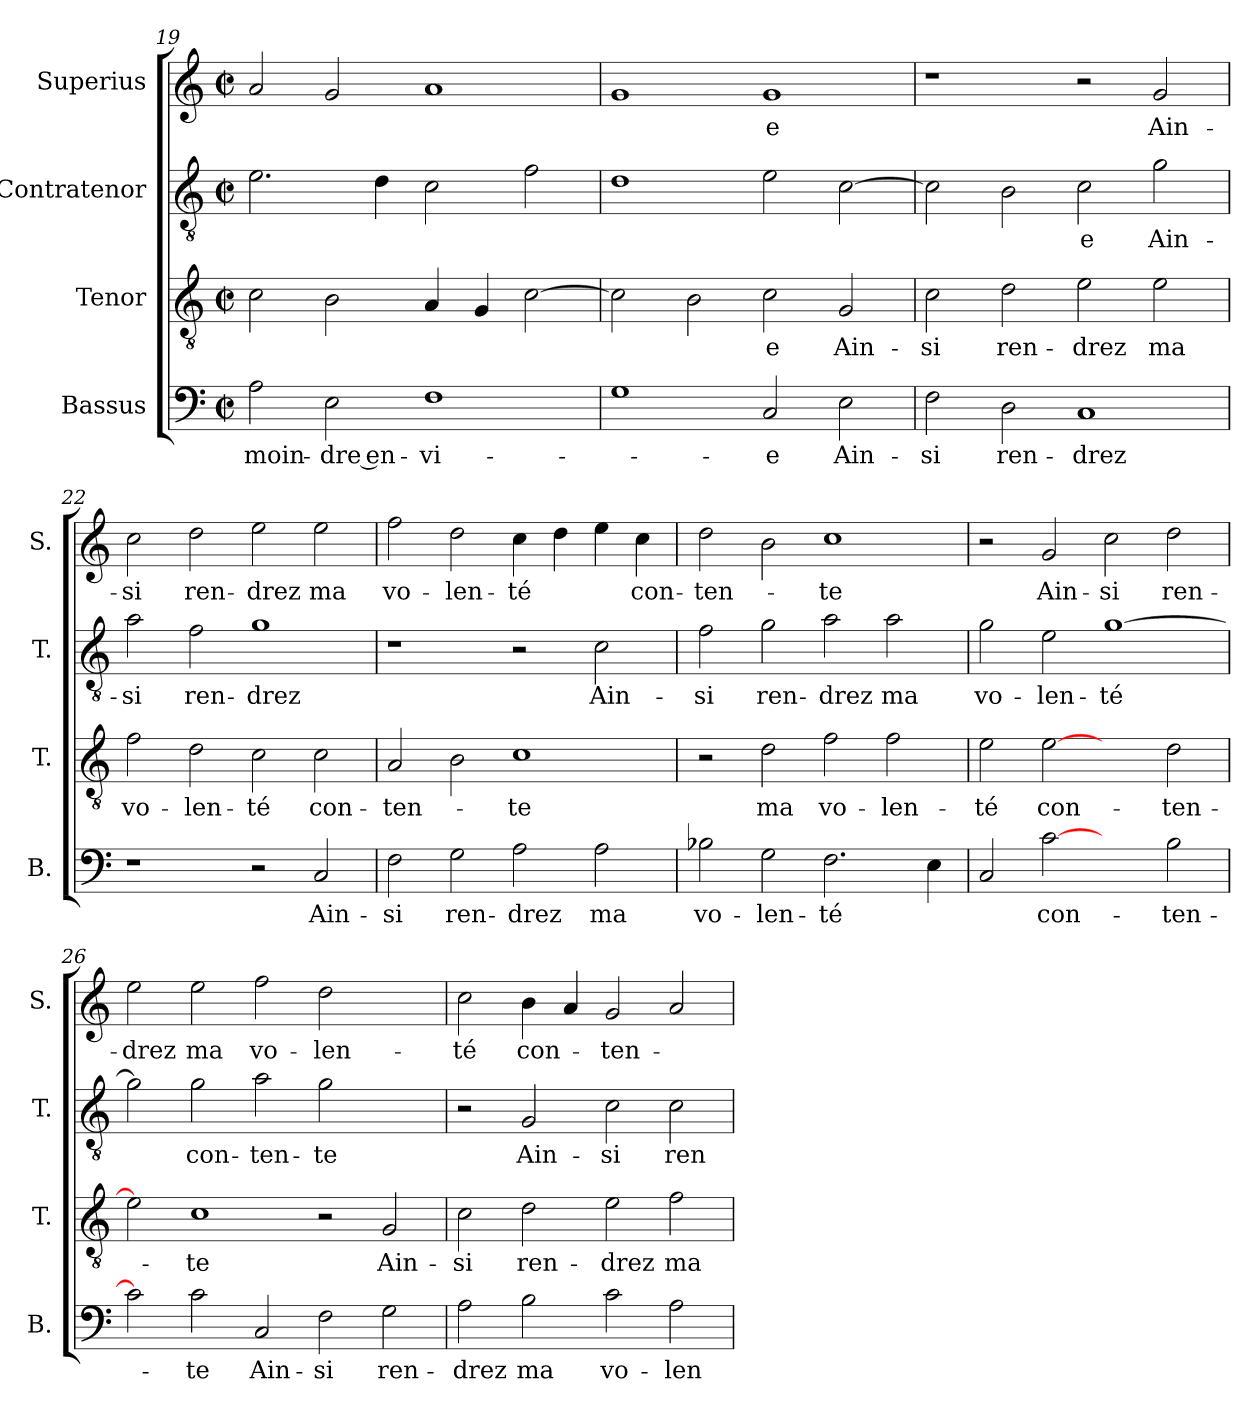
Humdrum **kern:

**kern	**text	**kern	**text	**kern	**text	**kern	**text
*part4	*part4	*part3	*part3	*part2	*part2	*part1	*part1
*staff4	*staff4	*staff3	*staff3	*staff2	*staff2	*staff1	*staff1
*I"Bassus	*	*I"Tenor	*	*I"Contratenor	*	*I"Superius	*
*I'B.	*	*I'T.	*	*I'T.	*	*I'S.	*
*clefF4	*	*clefGv2	*	*clefGv2	*	*clefG2	*
*k[]	*	*k[]	*	*k[]	*	*k[]	*
*C:	*	*C:	*	*C:	*	*C:	*
*M2/2	*	*M2/2	*	*M2/2	*	*M2/2	*
*met(c|)	*	*met(c|)	*	*met(c|)	*	*met(c|)	*
=19	=19	=19	=19	=19	=19	=19	=19
2A\	moin-	2c\	.	2.e\	.	2a/	.
2E\	-dre en-	2B\	.	.	.	2g/	.
.	.	.	.	4d\	.	.	.
1F\	-vi-	4A/	.	2c\	.	1a/	.
.	.	4G/	.	.	.	.	.
.	.	[2c\	.	2f\	.	.	.
=20	=20	=20	=20	=20	=20	=20	=20
1G\	.	2c\]	.	1d\	.	1g/	.
.	.	2B\	.	.	.	.	.
2C/	-e	2c\	-e	2e\	.	1g/	-e
2E\	Ain-	2G/	Ain-	[2c\	.	.	.
!!LO:LB:g=z
=21	=21	=21	=21	=21	=21	=21	=21
2F\	-si	2c\	-si	2c\]	.	1r	.
2D\	ren-	2d\	ren-	2B\	.	.	.
1C/	-drez	2e\	-drez	2c\	-e	2r	.
.	.	2e\	ma	2g\	Ain-	2g/	Ain-
=22	=22	=22	=22	=22	=22	=22	=22
1r	.	2f\	vo-	2a\	-si	2cc\	-si
.	.	2d\	-len-	2f\	ren-	2dd\	ren-
2r	.	2c\	-té	1g\	-drez	2ee\	-drez
2C/	Ain-	2c\	con-	.	.	2ee\	ma
=23	=23	=23	=23	=23	=23	=23	=23
2F\	-si	2A/	-ten-	1r	.	2ff\	vo-
2G\	ren-	2B\	.	.	.	2dd\	-len-
2A\	-drez	1c\	-te	2r	.	4cc\	-té
.	.	.	.	.	.	4dd\	.
2A\	ma	.	.	2c\	Ain-	4ee\	.
.	.	.	.	.	.	4cc\	con-
=24	=24	=24	=24	=24	=24	=24	=24
2B-X\	vo-	2r	.	2f\	-si	2dd\	-ten-
2G\	-len-	2d\	ma	2g\	ren-	2b\	.
2.F\	-té	2f\	vo-	2a\	-drez	1cc\	-te
.	.	2f\	-len-	2a\	ma	.	.
4E\	.	.	.	.	.	.	.
=25	=25	=25	=25	=25	=25	=25	=25
2C/	.	2e\	-té	2g\	vo-	2r	.
[2c\	con-	[2e\	con-	2e\	-len-	2g/	Ain-
2ryy	.	2ryy	.	[1g\	-té	2cc\	-si
2B\	-ten-	2d\	-ten-	.	.	2dd\	ren-
!!LO:LB:g=z
=26	=26	=26	=26	=26	=26	=26	=26
2c\]	.	2e\]	.	2g\]	.	2ee\	-drez
2c\	-te	1c\	-te	2g\	con-	2ee\	ma
2C/	Ain-	.	.	2a\	-ten-	2ff\	vo-
2F\	-si	2r	.	2g\	-te	2dd\	-len-
2G\	ren-	2G/	Ain-	2ryy	.	2ryy	.
=27	=27	=27	=27	=27	=27	=27	=27
2A\	-drez	2c\	-si	2r	.	2cc\	-té
2B\	ma	2d\	ren-	2G/	Ain-	4b\	con-
.	.	.	.	.	.	4a/	.
2c\	vo-	2e\	-drez	2c\	-si	2g/	-ten-
2A\	-len-	2f\	ma	2c\	ren-	2a/	.
=	=	=	=	=	=	=	=
*-	*-	*-	*-	*-	*-	*-	*-
